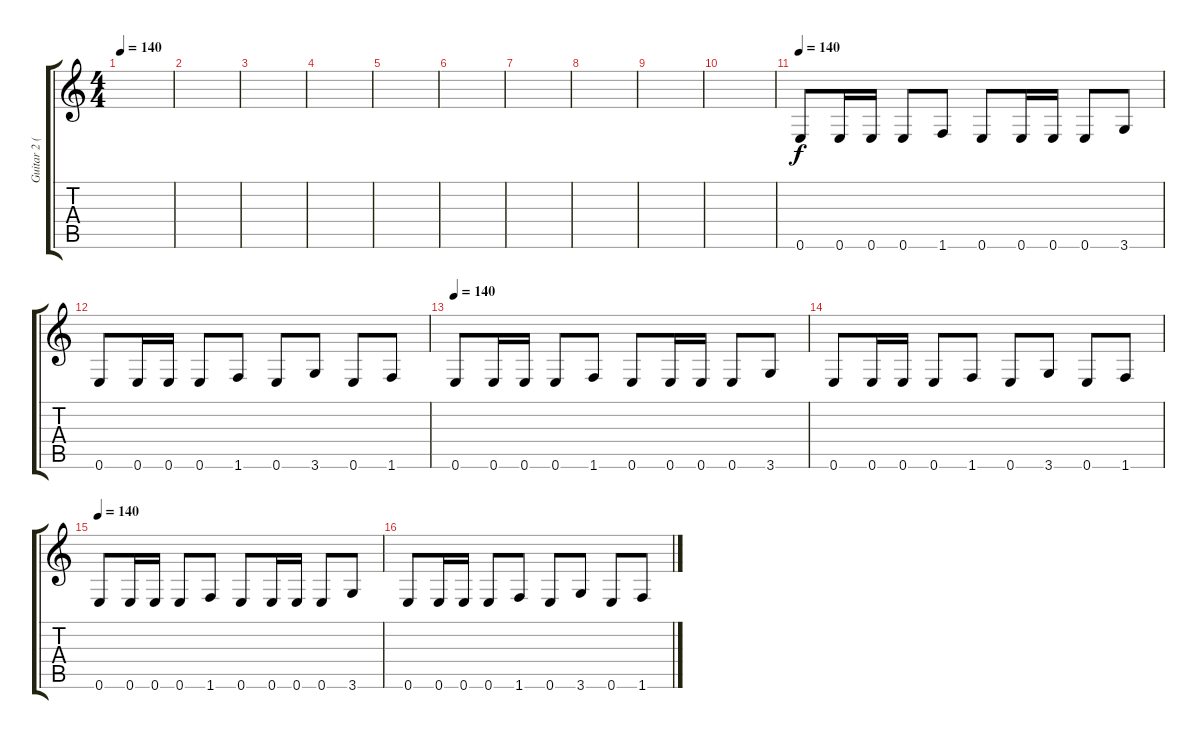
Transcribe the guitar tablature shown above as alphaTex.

\track ("Guitar 2 (Tommy Eriksson)" "Guitar 2 (") {instrument distortionguitar}
\staff {score tabs}
\tuning (E4 B3 G3 D3 A2 E2) {hide}
\ts (4 4)
\tempo 140
\tempo 120
\tempo 140
\clef g2
\ks c
|
|
|
|
|
|
|
|
|
|
\tempo 140
0.6.8 0.6.16 0.6.16 0.6.8 1.6.8 0.6.8 0.6.16 0.6.16 0.6.8 3.6.8 |
0.6.8 0.6.16 0.6.16 0.6.8 1.6.8 0.6.8 3.6.8 0.6.8 1.6.8 |
\tempo 140
0.6.8 0.6.16 0.6.16 0.6.8 1.6.8 0.6.8 0.6.16 0.6.16 0.6.8 3.6.8 |
0.6.8 0.6.16 0.6.16 0.6.8 1.6.8 0.6.8 3.6.8 0.6.8 1.6.8 |
\tempo 140
0.6.8 0.6.16 0.6.16 0.6.8 1.6.8 0.6.8 0.6.16 0.6.16 0.6.8 3.6.8 |
0.6.8 0.6.16 0.6.16 0.6.8 1.6.8 0.6.8 3.6.8 0.6.8 1.6.8
